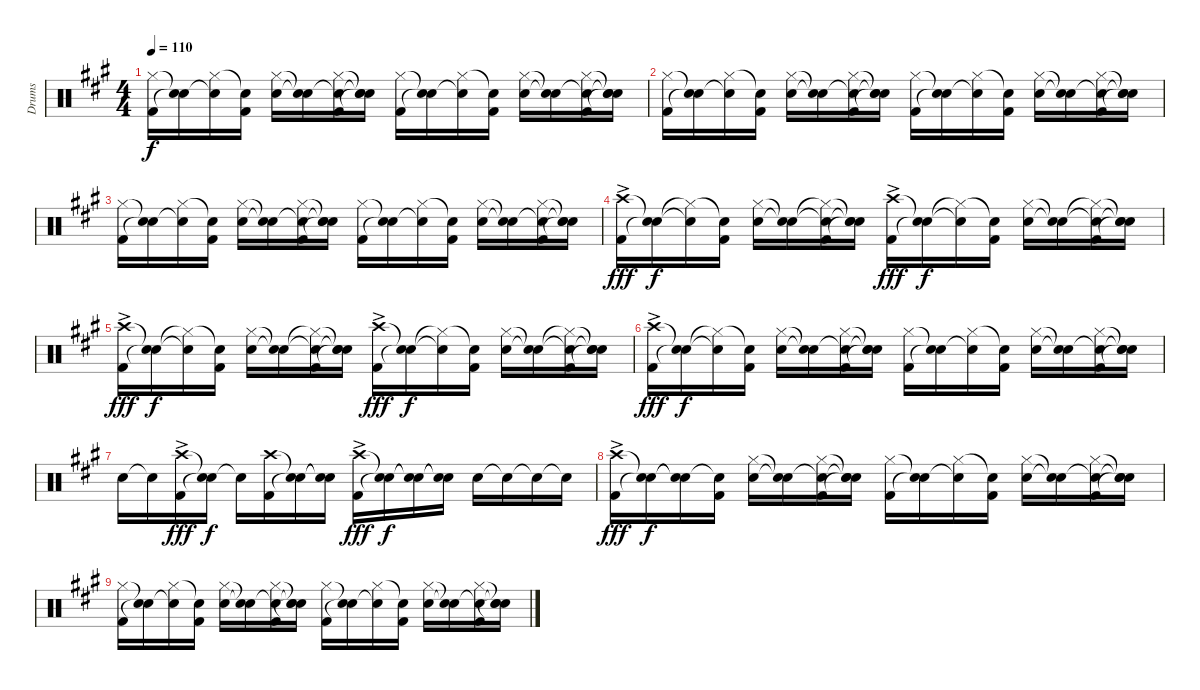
\track ("Drums" "Drums") {instrument percussion}
\staff {score}
\articulation defaults
\ts (4 4)
\tempo 110
\clef neutral
\ks a
("Hi-Hat (closed)" "Kick (hit) 2").16{dy f} ("Snare (hit)"{t} "Snare (hit)"{t}).16 ("Hi-Hat (closed)" "Snare (hit)"{t}).16 ("Snare (hit)"{t} "Kick (hit) 2").16 ("Hi-Hat (closed)" "Snare (hit) 2").16 ("Snare (hit)"{t} "Snare (hit)"{t}).16 ("Hi-Hat (closed)" "Snare (hit)"{t} "Kick (hit) 2").16 ("Snare (hit)"{t} "Snare (hit)"{t} "Snare (hit)"{t}).16 ("Hi-Hat (closed)" "Kick (hit) 2").16 ("Snare (hit)"{t} "Snare (hit)"{t}).16 ("Hi-Hat (closed)" "Snare (hit)"{t}).16 ("Snare (hit)"{t} "Kick (hit) 2").16 ("Hi-Hat (closed)" "Snare (hit) 2").16 ("Snare (hit)"{t} "Snare (hit)"{t}).16 ("Hi-Hat (closed)" "Snare (hit)"{t} "Kick (hit) 2").16 ("Snare (hit)"{t} "Snare (hit)"{t} "Snare (hit)"{t}).16 |
("Hi-Hat (closed)" "Kick (hit) 2").16 ("Snare (hit)"{t} "Snare (hit)"{t}).16 ("Hi-Hat (closed)" "Snare (hit)"{t}).16 ("Snare (hit)"{t} "Kick (hit) 2").16 ("Hi-Hat (closed)" "Snare (hit) 2").16 ("Snare (hit)"{t} "Snare (hit)"{t}).16 ("Hi-Hat (closed)" "Snare (hit)"{t} "Kick (hit) 2").16 ("Snare (hit)"{t} "Snare (hit)"{t} "Snare (hit)"{t}).16 ("Hi-Hat (closed)" "Kick (hit) 2").16 ("Snare (hit)"{t} "Snare (hit)"{t}).16 ("Hi-Hat (closed)" "Snare (hit)"{t}).16 ("Snare (hit)"{t} "Kick (hit) 2").16 ("Hi-Hat (closed)" "Snare (hit) 2").16 ("Snare (hit)"{t} "Snare (hit)"{t}).16 ("Hi-Hat (closed)" "Snare (hit)"{t} "Kick (hit) 2").16 ("Snare (hit)"{t} "Snare (hit)"{t} "Snare (hit)"{t}).16 |
("Hi-Hat (closed)" "Kick (hit) 2").16 ("Snare (hit)"{t} "Snare (hit)"{t}).16 ("Hi-Hat (closed)" "Snare (hit)"{t}).16 ("Snare (hit)"{t} "Kick (hit) 2").16 ("Hi-Hat (closed)" "Snare (hit) 2").16 ("Snare (hit)"{t} "Snare (hit)"{t}).16 ("Hi-Hat (closed)" "Snare (hit)"{t} "Kick (hit) 2").16 ("Snare (hit)"{t} "Snare (hit)"{t} "Snare (hit)"{t}).16 ("Hi-Hat (closed)" "Kick (hit) 2").16 ("Snare (hit)"{t} "Snare (hit)"{t}).16 ("Hi-Hat (closed)" "Snare (hit)"{t}).16 ("Snare (hit)"{t} "Kick (hit) 2").16 ("Hi-Hat (closed)" "Snare (hit) 2").16 ("Snare (hit)"{t} "Snare (hit)"{t}).16 ("Hi-Hat (closed)" "Snare (hit)"{t} "Kick (hit) 2").16 ("Snare (hit)"{t} "Snare (hit)"{t} "Snare (hit)"{t}).16 |
("Crash high (hit)"{ac} "Kick (hit) 2").16{dy fff} ("Snare (hit)"{t} "Snare (hit)"{t}).16{dy f} ("Hi-Hat (closed)"{t} "Snare (hit)"{t}).16 ("Snare (hit)"{t} "Kick (hit) 2").16 ("Hi-Hat (closed)" "Snare (hit) 2").16 ("Snare (hit)"{t} "Snare (hit)"{t}).16 ("Hi-Hat (closed)"{t} "Snare (hit)"{t} "Kick (hit) 2").16 ("Snare (hit)"{t} "Snare (hit)"{t} "Snare (hit)"{t}).16 ("Crash high (hit)"{ac} "Kick (hit) 2").16{dy fff} ("Snare (hit)"{t} "Snare (hit)"{t}).16{dy f} ("Hi-Hat (closed)"{t} "Snare (hit)"{t}).16 ("Snare (hit)"{t} "Kick (hit) 2").16 ("Hi-Hat (closed)" "Snare (hit) 2").16 ("Snare (hit)"{t} "Snare (hit)"{t}).16 ("Hi-Hat (closed)"{t} "Snare (hit)"{t} "Kick (hit) 2").16 ("Snare (hit)"{t} "Snare (hit)"{t} "Snare (hit)"{t}).16 |
("Crash high (hit)"{ac} "Kick (hit) 2").16{dy fff} ("Snare (hit)"{t} "Snare (hit)"{t}).16{dy f} ("Hi-Hat (closed)"{t} "Snare (hit)"{t}).16 ("Snare (hit)"{t} "Kick (hit) 2").16 ("Hi-Hat (closed)" "Snare (hit) 2").16 ("Snare (hit)"{t} "Snare (hit)"{t}).16 ("Hi-Hat (closed)"{t} "Snare (hit)"{t} "Kick (hit) 2").16 ("Snare (hit)"{t} "Snare (hit)"{t} "Snare (hit)"{t}).16 ("Crash high (hit)"{ac} "Kick (hit) 2").16{dy fff} ("Snare (hit)"{t} "Snare (hit)"{t}).16{dy f} ("Hi-Hat (closed)"{t} "Snare (hit)"{t}).16 ("Snare (hit)"{t} "Kick (hit) 2").16 ("Hi-Hat (closed)" "Snare (hit) 2").16 ("Snare (hit)"{t} "Snare (hit)"{t}).16 ("Hi-Hat (closed)"{t} "Snare (hit)"{t} "Kick (hit) 2").16 ("Snare (hit)"{t} "Snare (hit)"{t} "Snare (hit)"{t}).16 |
("Crash high (hit)"{ac} "Kick (hit) 2").16{dy fff} ("Snare (hit)"{t} "Snare (hit)"{t}).16{dy f} ("Hi-Hat (closed)"{t} "Snare (hit)"{t}).16 ("Snare (hit)"{t} "Kick (hit) 2").16 ("Hi-Hat (closed)" "Snare (hit) 2").16 ("Snare (hit)"{t} "Snare (hit)"{t}).16 ("Hi-Hat (closed)" "Snare (hit)"{t} "Kick (hit) 2").16 ("Snare (hit)"{t} "Snare (hit)"{t} "Snare (hit)"{t}).16 ("Hi-Hat (closed)" "Kick (hit) 2").16 ("Snare (hit)"{t} "Snare (hit)"{t}).16 ("Hi-Hat (closed)" "Snare (hit)"{t}).16 ("Snare (hit)"{t} "Kick (hit) 2").16 ("Hi-Hat (closed)" "Snare (hit) 2").16 ("Snare (hit)"{t} "Snare (hit)"{t}).16 ("Hi-Hat (closed)" "Snare (hit)"{t} "Kick (hit) 2").16 ("Snare (hit)"{t} "Snare (hit)"{t} "Snare (hit)"{t}).16 |
"Snare (hit) 2".16 "Snare (hit)"{t}.16 ("Crash high (hit)"{ac} "Kick (hit) 2").16{dy fff} ("Snare (hit)"{t} "Snare (hit)"{t}).16{dy f} "Snare (hit)"{t}.16 ("Crash high (hit)" "Kick (hit) 2").16 ("Snare (hit)"{t} "Snare (hit)"{t}).16 ("Snare (hit)"{t} "Snare (hit)"{t}).16 ("Crash high (hit)"{ac} "Kick (hit) 2").16{dy fff} ("Snare (hit)"{t} "Snare (hit)"{t}).16{dy f} ("Snare (hit)"{t} "Snare (hit)"{t}).16 ("Snare (hit)"{t} "Snare (hit)"{t}).16 "Snare (hit) 2".16 "Snare (hit)"{t}.16 "Snare (hit)"{t}.16 "Snare (hit)"{t}.16 |
("Crash high (hit)"{ac} "Kick (hit) 2").16{dy fff} ("Snare (hit)"{t} "Snare (hit)"{t}).16{dy f} ("Snare (hit)"{t} "Snare (hit)"{t}).16 ("Snare (hit)"{t} "Kick (hit) 2").16 ("Hi-Hat (closed)" "Snare (hit) 2").16 ("Snare (hit)"{t} "Snare (hit)"{t}).16 ("Hi-Hat (closed)" "Snare (hit)"{t} "Kick (hit) 2").16 ("Snare (hit)"{t} "Snare (hit)"{t} "Snare (hit)"{t}).16 ("Hi-Hat (closed)" "Kick (hit) 2").16 ("Snare (hit)"{t} "Snare (hit)"{t}).16 ("Hi-Hat (closed)" "Snare (hit)"{t}).16 ("Snare (hit)"{t} "Kick (hit) 2").16 ("Hi-Hat (closed)" "Snare (hit) 2").16 ("Snare (hit)"{t} "Snare (hit)"{t}).16 ("Hi-Hat (closed)" "Snare (hit)"{t} "Kick (hit) 2").16 ("Snare (hit)"{t} "Snare (hit)"{t} "Snare (hit)"{t}).16 |
("Hi-Hat (closed)" "Kick (hit) 2").16 ("Snare (hit)"{t} "Snare (hit)"{t}).16 ("Hi-Hat (closed)" "Snare (hit)"{t}).16 ("Snare (hit)"{t} "Kick (hit) 2").16 ("Hi-Hat (closed)" "Snare (hit) 2").16 ("Snare (hit)"{t} "Snare (hit)"{t}).16 ("Hi-Hat (closed)" "Snare (hit)"{t} "Kick (hit) 2").16 ("Snare (hit)"{t} "Snare (hit)"{t} "Snare (hit)"{t}).16 ("Hi-Hat (closed)" "Kick (hit) 2").16 ("Snare (hit)"{t} "Snare (hit)"{t}).16 ("Hi-Hat (closed)" "Snare (hit)"{t}).16 ("Snare (hit)"{t} "Kick (hit) 2").16 ("Hi-Hat (closed)" "Snare (hit) 2").16 ("Snare (hit)"{t} "Snare (hit)"{t}).16 ("Hi-Hat (closed)" "Snare (hit)"{t} "Kick (hit) 2").16 ("Snare (hit)"{t} "Snare (hit)"{t} "Snare (hit)"{t}).16
